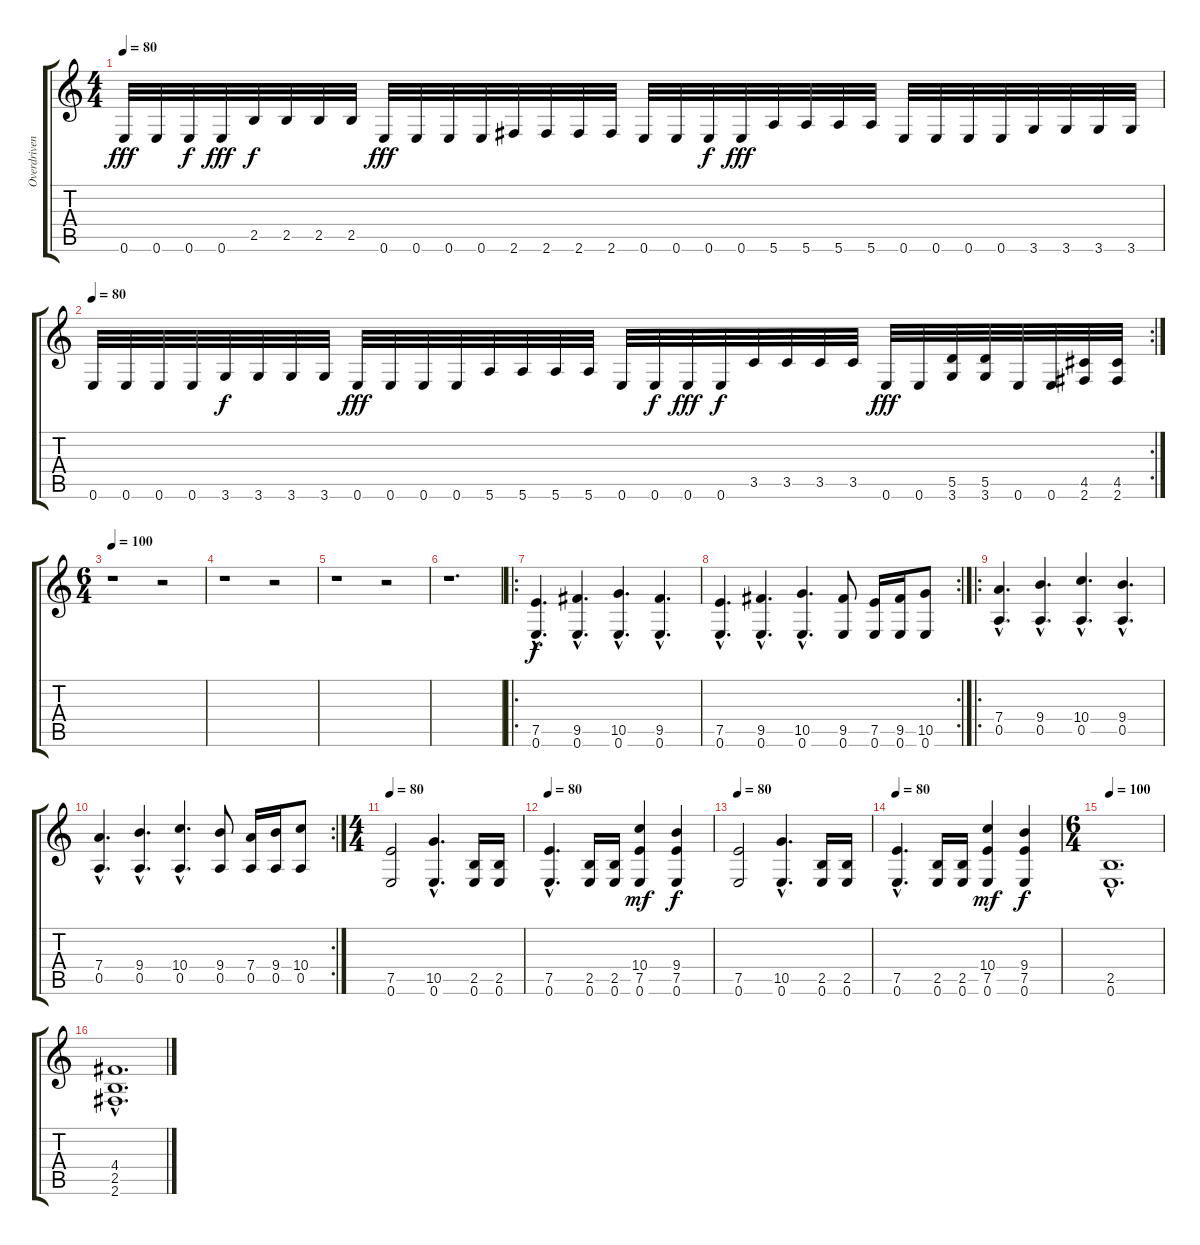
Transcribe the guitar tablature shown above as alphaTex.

\track ("Overdriven Guitar" "Overdriven") {instrument overdrivenguitar}
\staff {score tabs}
\tuning (E4 B3 G3 D3 A2 E2) {hide}
\ts (4 4)
\tempo 80
\clef g2
\ks c
0.6.32{dy fff instrument distortionguitar} 0.6.32 0.6.32{dy f} 0.6.32{dy fff} 2.5.32{dy f} 2.5.32 2.5.32 2.5.32 0.6.32{dy fff} 0.6.32 0.6.32 0.6.32 2.6.32 2.6.32 2.6.32 2.6.32 0.6.32 0.6.32 0.6.32{dy f} 0.6.32{dy fff} 5.6.32 5.6.32 5.6.32 5.6.32 0.6.32 0.6.32 0.6.32 0.6.32 3.6.32 3.6.32 3.6.32 3.6.32 |
\rc 2
\tempo 80
0.6.32{instrument distortionguitar} 0.6.32 0.6.32 0.6.32 3.6.32{dy f} 3.6.32 3.6.32 3.6.32 0.6.32{dy fff} 0.6.32 0.6.32 0.6.32 5.6.32 5.6.32 5.6.32 5.6.32 0.6.32 0.6.32{dy f} 0.6.32{dy fff} 0.6.32{dy f} 3.5.32 3.5.32 3.5.32 3.5.32 0.6.32{dy fff} 0.6.32 (5.5 3.6).32 (5.5 3.6).32 0.6.32 0.6.32 (4.5 2.6).32 (4.5 2.6).32 |
\ts (6 4)
\tempo 100
r.1{instrument overdrivenguitar} r.2 |
r.1 r.2 |
r.1 r.2 |
r.1{d} |
\ro
(7.5{hac} 0.6{hac}).4{d dy f} (9.5{hac} 0.6{hac}).4{d} (10.5{hac} 0.6{hac}).4{d} (9.5{hac} 0.6{hac}).4{d} |
\rc 2
(7.5{hac} 0.6{hac}).4{d} (9.5{hac} 0.6{hac}).4{d} (10.5{hac} 0.6{hac}).4{d} (9.5 0.6).8 (7.5 0.6).16 (9.5 0.6).16 (10.5 0.6).8 |
\ro
(7.4{hac} 0.5{hac}).4{d} (9.4{hac} 0.5{hac}).4{d} (10.4{hac} 0.5{hac}).4{d} (9.4{hac} 0.5{hac}).4{d} |
\rc 2
(7.4{hac} 0.5{hac}).4{d} (9.4{hac} 0.5{hac}).4{d} (10.4{hac} 0.5{hac}).4{d} (9.4 0.5).8 (7.4 0.5).16 (9.4 0.5).16 (10.4 0.5).8 |
\ts (4 4)
\tempo 80
(7.5 0.6).2 (10.5{hac} 0.6{hac}).4{d} (2.5 0.6).16 (2.5 0.6).16 |
\tempo 80
(7.5{hac} 0.6{hac}).4{d} (2.5 0.6).16 (2.5 0.6).16 (10.4 7.5 0.6).4{dy mf} (9.4 7.5 0.6).4{dy f} |
\tempo 80
(7.5 0.6).2 (10.5{hac} 0.6{hac}).4{d} (2.5 0.6).16 (2.5 0.6).16 |
\tempo 80
(7.5{hac} 0.6{hac}).4{d} (2.5 0.6).16 (2.5 0.6).16 (10.4 7.5 0.6).4{dy mf} (9.4 7.5 0.6).4{dy f} |
\ts (6 4)
\tempo 100
(2.5{hac} 0.6{hac}).1{d instrument distortionguitar} |
(4.4{hac} 2.5{hac} 2.6{hac}).1{d instrument distortionguitar}
